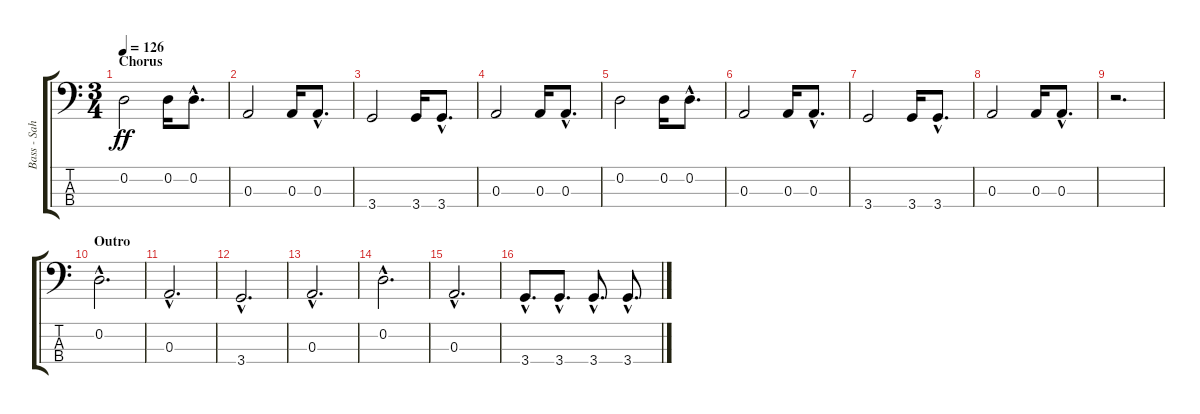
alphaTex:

\track ("Bass - Sahnie" "Bass - Sah") {instrument electricbasspick}
\staff {score tabs}
\tuning (G2 D2 A1 E1) {hide}
\ts (3 4)
\section ("" "Chorus")
\tempo 126
\clef f4
\ks c
0.2.2{dy ff} 0.2.16 0.2{hac}.8{d} |
0.3.2 0.3.16 0.3{hac}.8{d} |
3.4.2 3.4.16 3.4{hac}.8{d} |
0.3.2 0.3.16 0.3{hac}.8{d} |
0.2.2 0.2.16 0.2{hac}.8{d} |
0.3.2 0.3.16 0.3{hac}.8{d} |
3.4.2 3.4.16 3.4{hac}.8{d} |
0.3.2 0.3.16 0.3{hac}.8{d} |
r.2{d} |
\section ("" "Outro")
0.2{hac}.2{d} |
0.3{hac}.2{d} |
3.4{hac}.2{d} |
0.3{hac}.2{d} |
0.2{hac}.2{d} |
0.3{hac}.2{d} |
3.4{hac}.8{d} 3.4{hac}.8{d} 3.4{hac}.8{d} 3.4{hac}.8{d}
